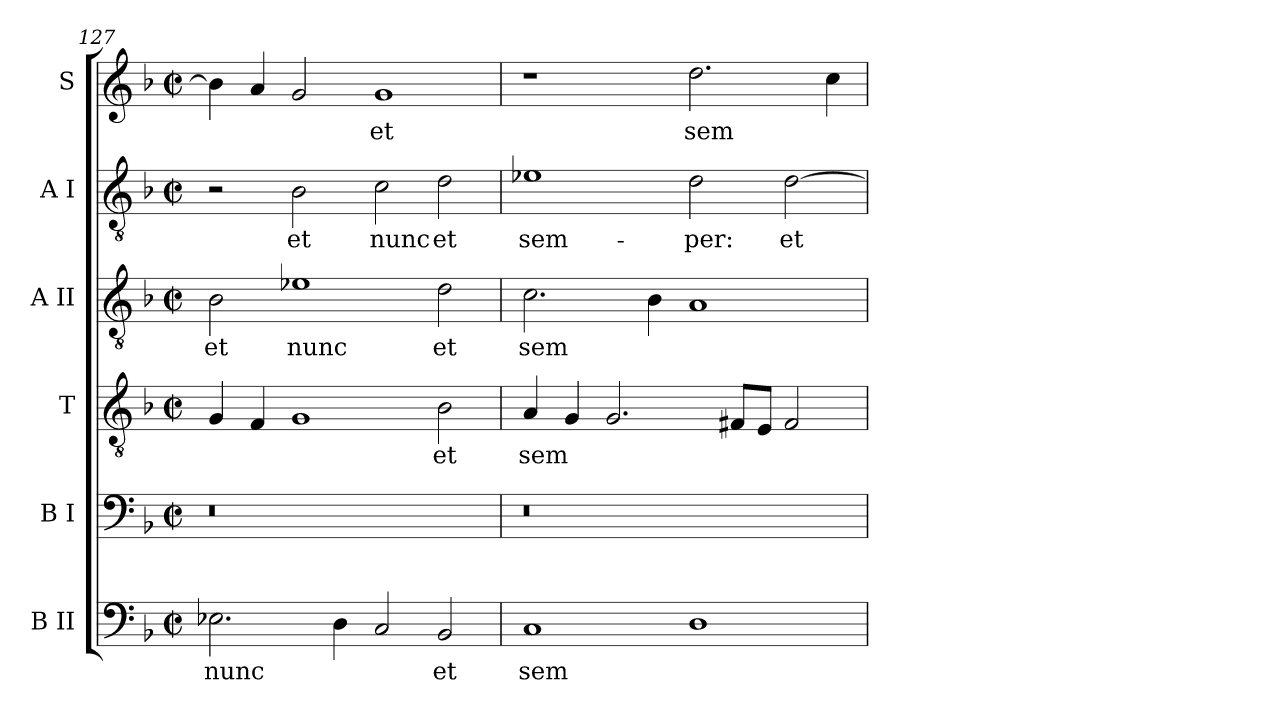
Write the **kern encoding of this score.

**kern	**text	**kern	**kern	**text	**kern	**text	**kern	**text	**kern	**text
*part6	*part6	*part5	*part4	*part4	*part3	*part3	*part2	*part2	*part1	*part1
*staff6	*staff6	*staff5	*staff4	*staff4	*staff3	*staff3	*staff2	*staff2	*staff1	*staff1
*I"B II	*	*I"B I	*I"T	*	*I"A II	*	*I"A I	*	*I"S	*
*I'B II	*	*I'B I	*I'T	*	*I'A II	*	*I'A I	*	*I'S	*
!!LO:PB:g=z
*clefF4	*	*clefF4	*clefGv2	*	*clefGv2	*	*clefGv2	*	*clefG2	*
*k[b-]	*	*k[b-]	*k[b-]	*	*k[b-]	*	*k[b-]	*	*k[b-]	*
*F:	*	*F:	*F:	*	*F:	*	*F:	*	*F:	*
*M2/2	*	*M2/2	*M2/2	*	*M2/2	*	*M2/2	*	*M2/2	*
*met(c|)	*	*met(c|)	*met(c|)	*	*met(c|)	*	*met(c|)	*	*met(c|)	*
=127	=127	=127	=127	=127	=127	=127	=127	=127	=127	=127
!	!LO:LY:b:cj	!	!	!LO:LY:b:cj	!	!LO:LY:b:cj	!	!	!	!LO:LY:b:cj
2.E-X\	nunc	0r	4G/	.	2B-\	et	2r	.	4b-\]	.
!	!	!	!	!LO:LY:b:cj	!	!	!	!	!	!LO:LY:b:cj
.	.	.	4F/	.	.	.	.	.	4a/	.
!	!	!	!	!LO:LY:b:cj	!	!LO:LY:b:cj	!	!LO:LY:b:cj	!	!LO:LY:b:cj
.	.	.	1G	.	1e-X	nunc	2B-\	et	2g/	.
!	!LO:LY:b:cj	!	!	!	!	!	!	!	!	!
4D\	.	.	.	.	.	.	.	.	.	.
!	!LO:LY:b:cj	!	!	!	!	!	!	!LO:LY:b:cj	!	!LO:LY:b:cj
2C/	.	.	.	.	.	.	2c\	nunc	1g	et
!	!LO:LY:b:cj	!	!	!LO:LY:b:cj	!	!LO:LY:b:cj	!	!LO:LY:b:cj	!	!
2BB-/	et	.	2B-\	et	2d\	et	2d\	et	.	.
=128	=128	=128	=128	=128	=128	=128	=128	=128	=128	=128
!	!LO:LY:b:cj	!	!	!LO:LY:b:cj	!	!LO:LY:b:cj	!	!LO:LY:b:cj	!	!
1C	sem	0r	4A/	sem	2.c\	sem	1e-X	sem-	1r	.
!	!	!	!	!LO:LY:b:cj	!	!	!	!	!	!
.	.	.	4G/	.	.	.	.	.	.	.
!	!	!	!	!LO:LY:b:cj	!	!	!	!	!	!
.	.	.	2.G/	.	.	.	.	.	.	.
!	!	!	!	!	!	!LO:LY:b:cj	!	!	!	!
.	.	.	.	.	4B-\	.	.	.	.	.
!	!LO:LY:b:cj	!	!	!	!	!LO:LY:b:cj	!	!LO:LY:b:cj	!	!LO:LY:b:cj
1D	.	.	.	.	1A	.	2d\	-per:	2.dd\	sem
!	!	!	!	!LO:LY:b:cj	!	!	!	!	!	!
.	.	.	8F#X/L	.	.	.	.	.	.	.
!	!	!	!	!LO:LY:b:cj	!	!	!	!	!	!
.	.	.	8E/J	.	.	.	.	.	.	.
!	!	!	!	!LO:LY:b:cj	!	!	!	!LO:LY:b:cj	!	!
.	.	.	2F#/	.	.	.	[>2d\	et	.	.
!	!	!	!	!	!	!	!	!	!	!LO:LY:b:cj
.	.	.	.	.	.	.	.	.	4cc\	.
=	=	=	=	=	=	=	=	=	=	=
*-	*-	*-	*-	*-	*-	*-	*-	*-	*-	*-
